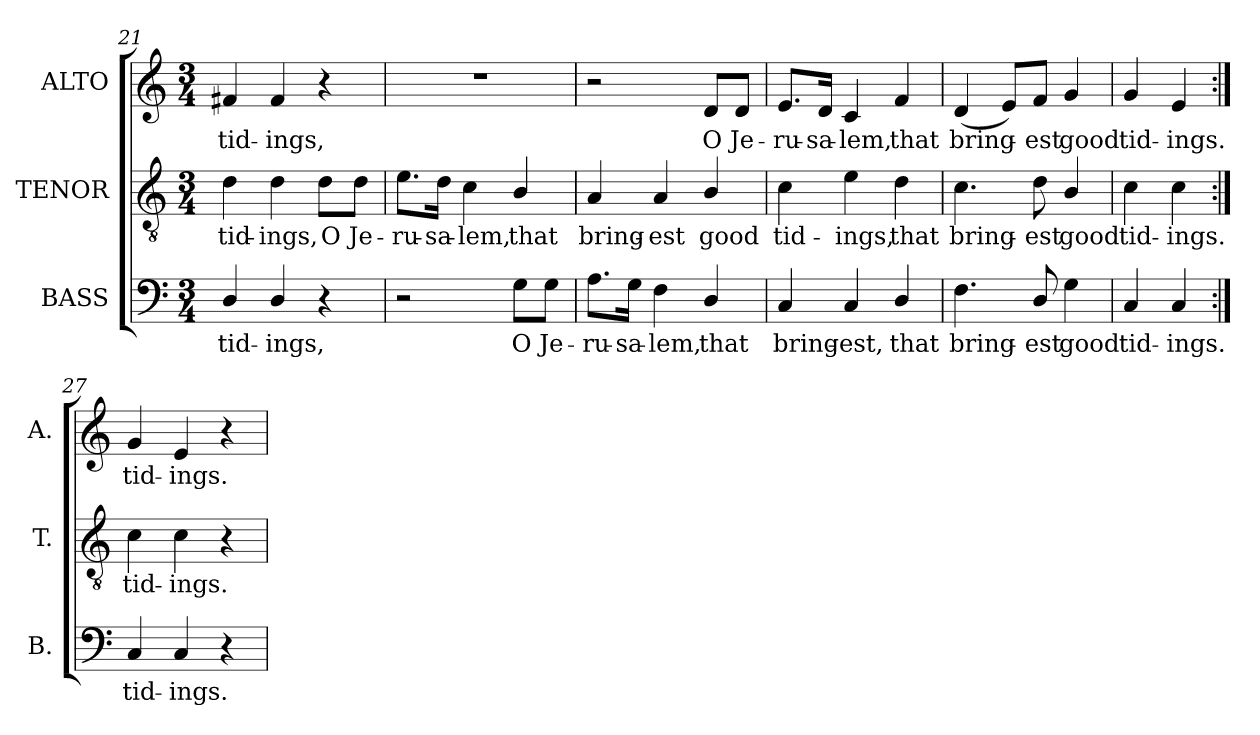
**kern	**text	**kern	**text	**kern	**text
*part3	*part3	*part2	*part2	*part1	*part1
*staff3	*staff3	*staff2	*staff2	*staff1	*staff1
*I"BASS	*	*I"TENOR	*	*I"ALTO	*
*I'B.	*	*I'T.	*	*I'A.	*
!!LO:LB:g=z
*clefF4	*	*clefGv2	*	*clefG2	*
*	*	*ITrd7c12	*	*	*
*k[]	*	*k[]	*	*k[]	*
*C:	*	*C:	*	*C:	*
*M3/4	*	*M3/4	*	*M3/4	*
=21	=21	=21	=21	=21	=21
!	!LO:LY:b:color=#000000	!	!	!	!
!	!	!	!LO:LY:b:color=#000000	!	!
!	!	!	!	!	!LO:LY:b:color=#000000
4Di/	tid-	4Di\	tid-	4f#Xi/	tid-
!	!LO:LY:b:color=#000000	!	!	!	!
!	!	!	!LO:LY:b:color=#000000	!	!
!	!	!	!	!	!LO:LY:b:color=#000000
4Di/	-ings,	4Di\	-ings,	4f#i/	-ings,
!	!	!	!LO:LY:b:color=#000000	!	!
4r	.	8Di\L	O	4r	.
!	!	!	!LO:LY:b:color=#000000	!	!
.	.	8Di\J	Je-	.	.
=22	=22	=22	=22	=22	=22
!	!	!	!LO:LY:b:color=#000000	!LO:N:vis=1	!
2r	.	8.Ei\L	-ru-	2.r	.
!	!	!	!LO:LY:b:color=#000000	!	!
.	.	16Di\Jk	-sa-	.	.
!	!	!	!LO:LY:b:color=#000000	!	!
.	.	4Ci\	-lem,	.	.
!	!LO:LY:b:color=#000000	!	!	!	!
!	!	!	!LO:LY:b:color=#000000	!	!
8Gi\L	O	4BBi/	that	.	.
!	!LO:LY:b:color=#000000	!	!	!	!
8Gi\J	Je-	.	.	.	.
=23	=23	=23	=23	=23	=23
!	!LO:LY:b:color=#000000	!	!	!	!
!	!	!	!LO:LY:b:color=#000000	!	!
8.Ai\L	-ru-	4AAi/	bring-	2r	.
!	!LO:LY:b:color=#000000	!	!	!	!
16Gi\Jk	-sa-	.	.	.	.
!	!LO:LY:b:color=#000000	!	!	!	!
!	!	!	!LO:LY:b:color=#000000	!	!
4Fi\	-lem,	4AAi/	-est	.	.
!	!LO:LY:b:color=#000000	!	!	!	!
!	!	!	!LO:LY:b:color=#000000	!	!
!	!	!	!	!	!LO:LY:b:color=#000000
4Di/	that	4BBi/	good	8di/L	O
!	!	!	!	!	!LO:LY:b:color=#000000
.	.	.	.	8di/J	Je-
=24	=24	=24	=24	=24	=24
!	!LO:LY:b:color=#000000	!	!	!	!
!	!	!	!LO:LY:b:color=#000000	!	!
!	!	!	!	!	!LO:LY:b:color=#000000
4Ci/	bring-	4Ci\	tid-	8.ei/L	-ru-
!	!	!	!	!	!LO:LY:b:color=#000000
.	.	.	.	16di/Jk	-sa-
!	!LO:LY:b:color=#000000	!	!	!	!
!	!	!	!LO:LY:b:color=#000000	!	!
!	!	!	!	!	!LO:LY:b:color=#000000
4Ci/	-est,	4Ei\	-ings,	4ci/	-lem,
!	!LO:LY:b:color=#000000	!	!	!	!
!	!	!	!LO:LY:b:color=#000000	!	!
!	!	!	!	!	!LO:LY:b:color=#000000
4Di/	that	4Di\	that	4fi/	that
=25	=25	=25	=25	=25	=25
!	!LO:LY:b:color=#000000	!	!	!	!
!	!	!	!LO:LY:b:color=#000000	!	!
!	!	!	!	!	!LO:LY:b:color=#000000
4.Fi\	bring-	4.Ci\	bring-	(4di/	bring-
.	.	.	.	8ei/L)	.
!	!LO:LY:b:color=#000000	!	!	!	!
!	!	!	!LO:LY:b:color=#000000	!	!
!	!	!	!	!	!LO:LY:b:color=#000000
8Di/	-est	8Di\	-est	8fi/J	-est
!	!LO:LY:b:color=#000000	!	!	!	!
!	!	!	!LO:LY:b:color=#000000	!	!
!	!	!	!	!	!LO:LY:b:color=#000000
4Gi\	good	4BBi/	good	4gi/	good
=26	=26	=26	=26	=26	=26
!	!LO:LY:b:color=#000000	!	!	!	!
!	!	!	!LO:LY:b:color=#000000	!	!
!	!	!	!	!	!LO:LY:b:color=#000000
4Ci/	tid-	4Ci\	tid-	4gi/	tid-
!	!LO:LY:b:color=#000000	!	!	!	!
!	!	!	!LO:LY:b:color=#000000	!	!
!	!	!	!	!	!LO:LY:b:color=#000000
4Ci/	-ings.	4Ci\	-ings.	4ei/	-ings.
=27:|!	=27:|!	=27:|!	=27:|!	=27:|!	=27:|!
!	!LO:LY:b:color=#000000	!	!	!	!
!	!	!	!LO:LY:b:color=#000000	!	!
!	!	!	!	!	!LO:LY:b:color=#000000
4Ci/	tid-	4Ci\	tid-	4gi/	tid-
!	!LO:LY:b:color=#000000	!	!	!	!
!	!	!	!LO:LY:b:color=#000000	!	!
!	!	!	!	!	!LO:LY:b:color=#000000
4Ci/	-ings.	4Ci\	-ings.	4ei/	-ings.
4r	.	4r	.	4r	.
=	=	=	=	=	=
*-	*-	*-	*-	*-	*-
